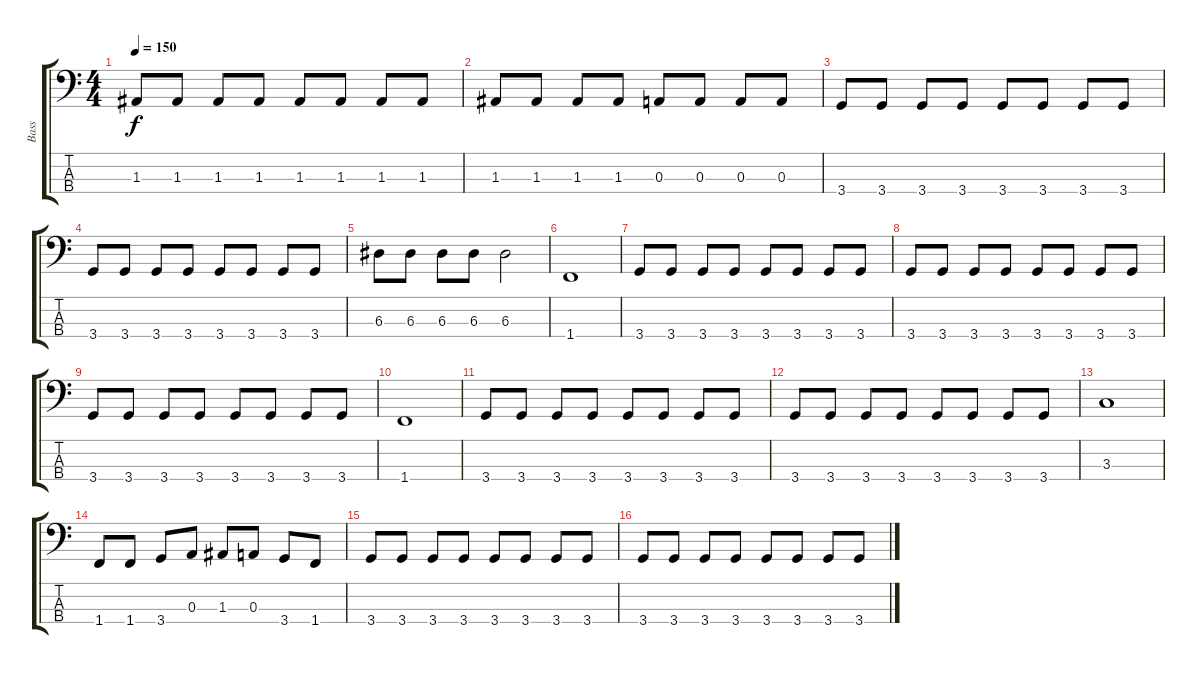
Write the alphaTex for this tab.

\track ("Bass" "Bass") {instrument electricbassfinger}
\staff {score tabs}
\tuning (G2 D2 A1 E1) {hide}
\ts (4 4)
\tempo 150
\clef f4
\ks c
1.3.8{dy f} 1.3.8 1.3.8 1.3.8 1.3.8 1.3.8 1.3.8 1.3.8 |
1.3.8 1.3.8 1.3.8 1.3.8 0.3.8 0.3.8 0.3.8 0.3.8 |
3.4.8 3.4.8 3.4.8 3.4.8 3.4.8 3.4.8 3.4.8 3.4.8 |
3.4.8 3.4.8 3.4.8 3.4.8 3.4.8 3.4.8 3.4.8 3.4.8 |
6.3.8 6.3.8 6.3.8 6.3.8 6.3.2 |
1.4.1 |
3.4.8 3.4.8 3.4.8 3.4.8 3.4.8 3.4.8 3.4.8 3.4.8 |
3.4.8 3.4.8 3.4.8 3.4.8 3.4.8 3.4.8 3.4.8 3.4.8 |
3.4.8 3.4.8 3.4.8 3.4.8 3.4.8 3.4.8 3.4.8 3.4.8 |
1.4.1 |
3.4.8 3.4.8 3.4.8 3.4.8 3.4.8 3.4.8 3.4.8 3.4.8 |
3.4.8 3.4.8 3.4.8 3.4.8 3.4.8 3.4.8 3.4.8 3.4.8 |
3.3.1 |
1.4.8 1.4.8 3.4.8 0.3.8 1.3.8 0.3.8 3.4.8 1.4.8 |
3.4.8 3.4.8 3.4.8 3.4.8 3.4.8 3.4.8 3.4.8 3.4.8 |
3.4.8 3.4.8 3.4.8 3.4.8 3.4.8 3.4.8 3.4.8 3.4.8
